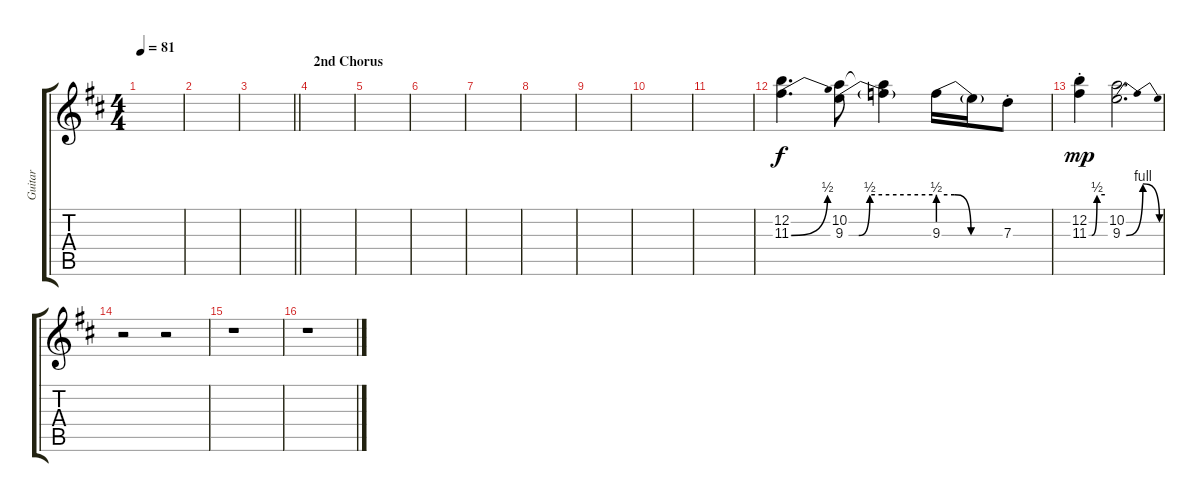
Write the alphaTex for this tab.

\track ("Guitar" "Guitar") {instrument electricguitarclean}
\staff {score tabs}
\tuning (E4 B3 G3 D3 A2 E2) {hide}
\ts (4 4)
\tempo 81
\clef g2
\ks d
|
|
\barLineRight lightlight
|
\section ("" "2nd Chorus")
|
|
|
|
|
|
|
|
(12.2 11.3{be (bend 0 0 60 2)}).4{d} (10.2 9.3{be (custom 0 0 7 0 15 2 60 2)}).8 (10.2{t} 9.3{t}).4{dy f} 9.3{be (custom 0 2 15 2 30 0 60 0)}.16 9.3{t}.16 7.3{st}.8 |
(12.2{st} 11.3{be (custom 0 0 10 0 30 2 60 2) st}).4{dy mp} (10.2 9.3{be (bendrelease 0 0 15 4 50 4 60 0)}).2{d} |
r.2 r.2 |
r.1 |
r.1
